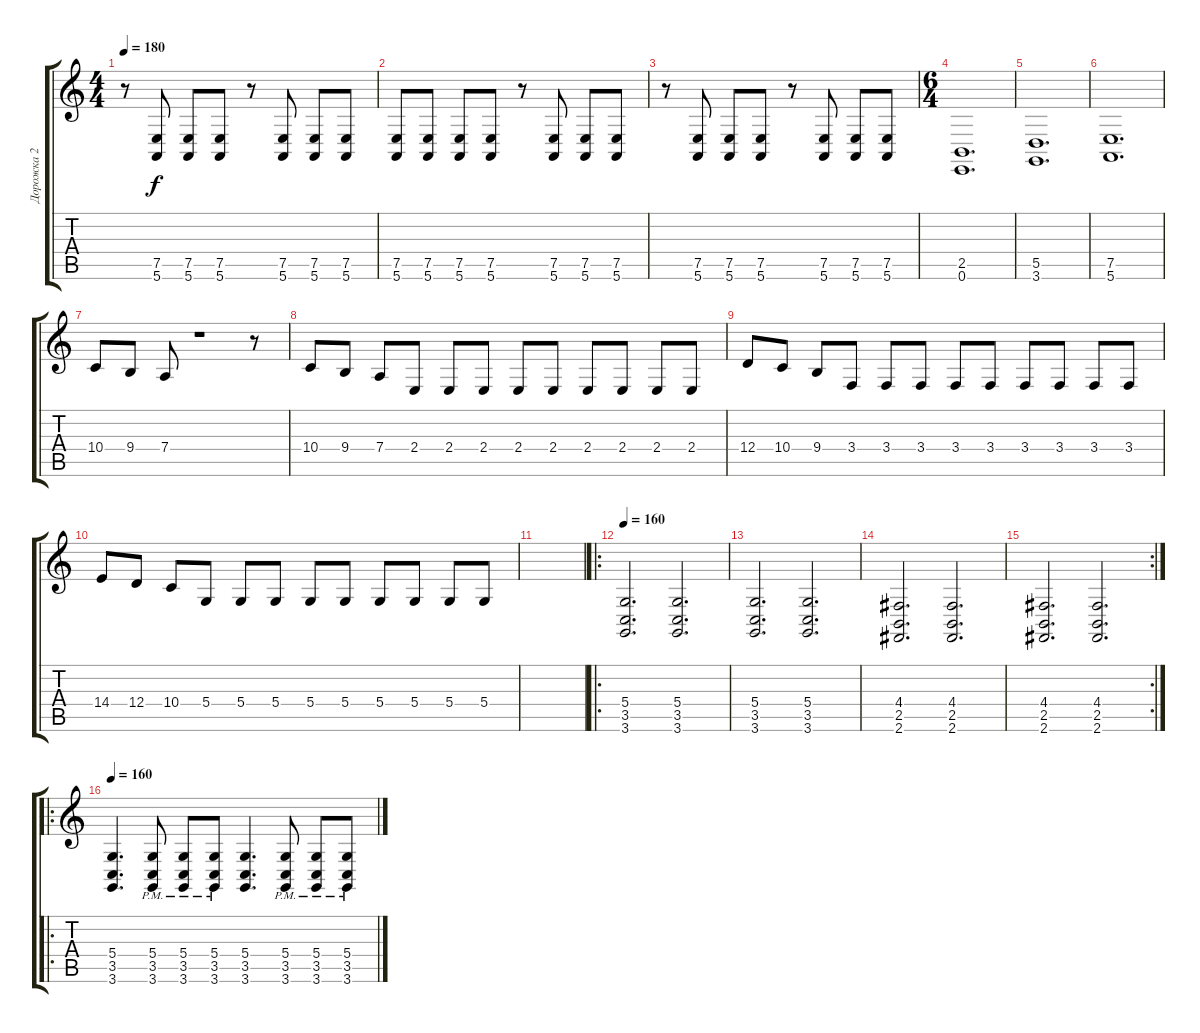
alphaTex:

\track ("Дорожка 2" "Дорожка 2") {instrument acousticgrandpiano}
\staff {score tabs}
\tuning (E4 B3 G3 D3 A2 E2) {hide}
\ts (4 4)
\tempo 180
\clef g2
\ks c
r.8{dy f} (7.5 5.6).8 (7.5 5.6).8 (7.5 5.6).8 r.8 (7.5 5.6).8 (7.5 5.6).8 (7.5 5.6).8 |
(7.5 5.6).8 (7.5 5.6).8 (7.5 5.6).8 (7.5 5.6).8 r.8 (7.5 5.6).8 (7.5 5.6).8 (7.5 5.6).8 |
r.8 (7.5 5.6).8 (7.5 5.6).8 (7.5 5.6).8 r.8 (7.5 5.6).8 (7.5 5.6).8 (7.5 5.6).8 |
\ts (6 4)
(2.5 0.6).1{d} |
(5.5 3.6).1{d} |
(7.5 5.6).1{d} |
10.4.8 9.4.8 7.4.8 r.1 r.8 |
10.4.8 9.4.8 7.4.8 2.4.8 2.4.8 2.4.8 2.4.8 2.4.8 2.4.8 2.4.8 2.4.8 2.4.8 |
12.4.8 10.4.8 9.4.8 3.4.8 3.4.8 3.4.8 3.4.8 3.4.8 3.4.8 3.4.8 3.4.8 3.4.8 |
14.4.8 12.4.8 10.4.8 5.4.8 5.4.8 5.4.8 5.4.8 5.4.8 5.4.8 5.4.8 5.4.8 5.4.8 |
|
\ro
\tempo 160
(5.4 3.5 3.6).2{d} (5.4 3.5 3.6).2{d} |
(5.4 3.5 3.6).2{d} (5.4 3.5 3.6).2{d} |
(4.4 2.5 2.6).2{d} (4.4 2.5 2.6).2{d} |
\rc 2
(4.4 2.5 2.6).2{d} (4.4 2.5 2.6).2{d} |
\ro
\tempo 160
(5.4 3.5 3.6).4{d} (5.4{pm} 3.5{pm} 3.6{pm}).8 (5.4{pm} 3.5{pm} 3.6{pm}).8 (5.4{pm} 3.5{pm} 3.6{pm}).8 (5.4 3.5 3.6).4{d} (5.4{pm} 3.5{pm} 3.6{pm}).8 (5.4{pm} 3.5{pm} 3.6{pm}).8 (5.4{pm} 3.5{pm} 3.6{pm}).8
